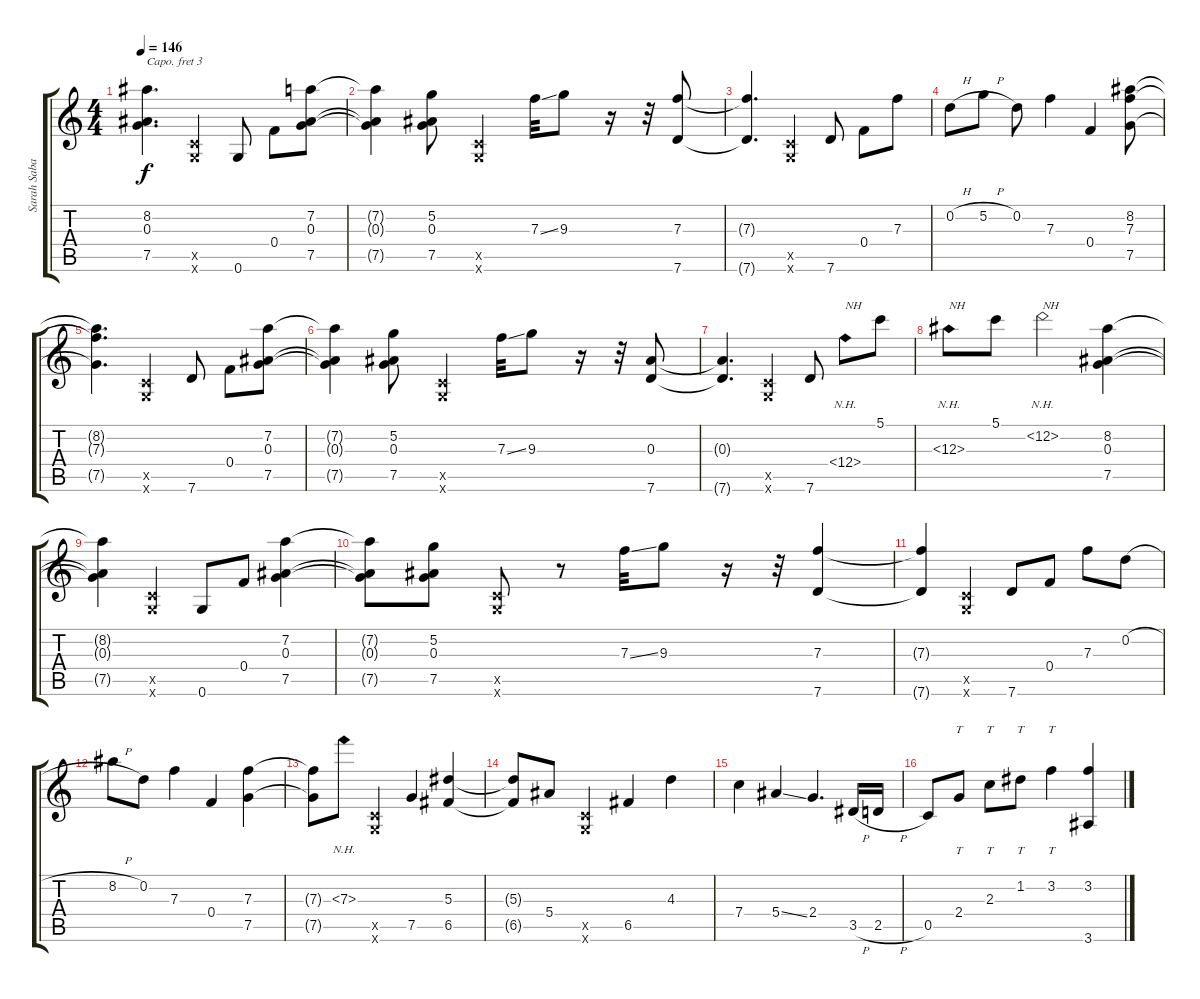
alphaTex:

\track ("Sarah Saballa" "Sarah Saba") {instrument acousticguitarsteel}
\staff {score tabs}
\capo 3
\tuning (E4 B3 G3 D3 A2 E2) {hide}
\ts (4 4)
\tempo 146
\clef g2
\ks c
(8.2{t} 0.3{t} 7.5{t}).4{d dy f} (0.5{x} 0.6{x}).4 0.6.8 0.4.8 (7.2 0.3 7.5).8 |
(7.2{t} 0.3{t} 7.5{t}).4 (5.2 0.3 7.5).8 (0.5{x} 0.6{x}).4 7.3{ss}.32 9.3.8 r.16 r.32 (7.3 7.6).8 |
(7.3{t} 7.6{t}).4{d} (0.5{x} 0.6{x}).4 7.6.8 0.4.8 7.3.8 |
0.2{h}.8 5.2{h}.8 0.2.8 7.3.4 0.4.4 (8.2 7.3 7.5).8 |
(8.2{t} 7.3{t} 7.5{t}).4{d} (0.5{x} 0.6{x}).4 7.6.8 0.4.8 (7.2 0.3 7.5).8 |
(7.2{t} 0.3{t} 7.5{t}).4 (5.2 0.3 7.5).8 (0.5{x} 0.6{x}).4 7.3{ss}.32 9.3.8 r.16 r.32 (0.3 7.6).8 |
(0.3{t} 7.6{t}).4{d} (0.5{x} 0.6{x}).4 7.6.8 12.4{nh}.8{txt "NH"} 5.1.8 |
12.3{nh}.8{txt "NH"} 5.1.8 12.2{nh}.2{txt "NH"} (8.2 0.3 7.5).4 |
(8.2{t} 0.3{t} 7.5{t}).4 (0.5{x} 0.6{x}).4 0.6.8 0.4.8 (7.2 0.3 7.5).4 |
(7.2{t} 0.3{t} 7.5{t}).8 (5.2 0.3 7.5).8 (0.5{x} 0.6{x}).8 r.8 7.3{ss}.32 9.3.8 r.16 r.32 (7.3 7.6).4 |
(7.3{t} 7.6{t}).4 (0.5{x} 0.6{x}).4 7.6.8 0.4.8 7.3.8 0.2{h}.8 |
8.2{h}.8 0.2.8 7.3.4 0.4.4 (7.3 7.5).4 |
(7.3{t} 7.5{t}).8 7.3{nh}.8 (0.5{x} 0.6{x}).4 7.5.4 (5.3 6.5).4 |
(5.3{t} 6.5{t}).8 5.4.8 (0.5{x} 0.6{x}).4 6.5.4 4.3.4 |
7.4.4 5.4{ss}.4 2.4.4{d} 3.5{h}.16 2.5{h}.16 |
0.5.8 2.4.8{tt} 2.3.8{tt} 1.2.8{tt} 3.2.4{tt} (3.2 3.6).4
